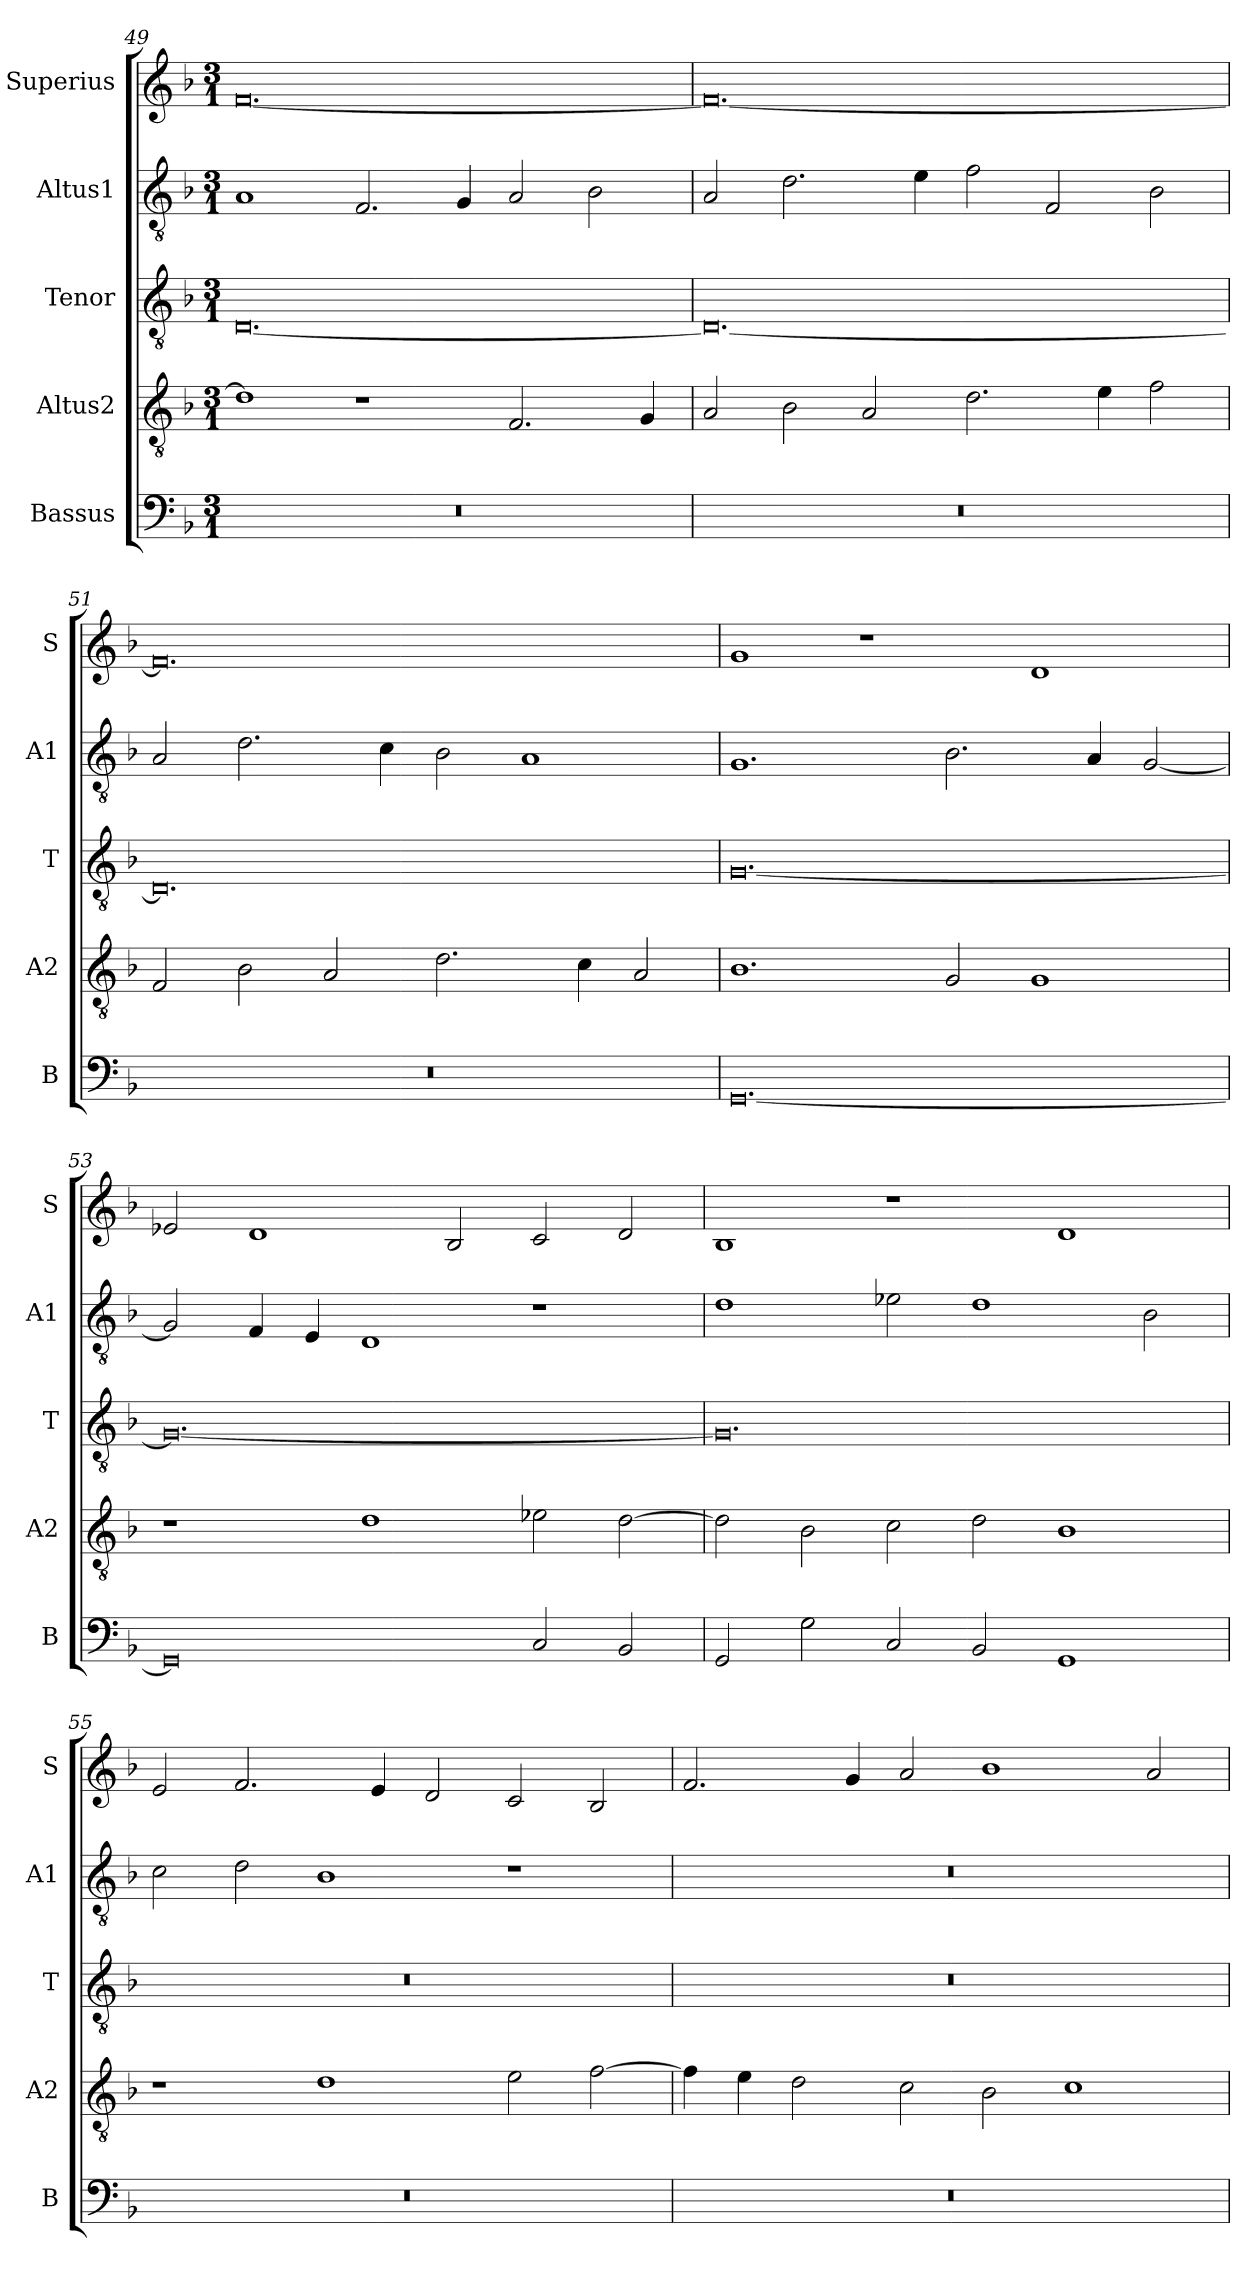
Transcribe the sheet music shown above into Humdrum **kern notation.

**kern	**kern	**kern	**kern	**kern
*part5	*part4	*part3	*part2	*part1
*staff5	*staff4	*staff3	*staff2	*staff1
*I"Bassus	*I"Altus2	*I"Tenor	*I"Altus1	*I"Superius
*I'B	*I'A2	*I'T	*I'A1	*I'S
*clefF4	*clefGv2	*clefGv2	*clefGv2	*clefG2
*k[b-]	*k[b-]	*k[b-]	*k[b-]	*k[b-]
*M3/1	*M3/1	*M3/1	*M3/1	*M3/1
=49	=49	=49	=49	=49
0.r	1d]	[0.D	1A	[0.f
.	1r	.	2.F/	.
.	.	.	4G/	.
.	2.F/	.	2A/	.
.	.	.	2B-\	.
.	4G/	.	.	.
=50	=50	=50	=50	=50
0.r	2A/	0.D_	2A/	0.f_
.	2B-\	.	2.d\	.
.	2A/	.	.	.
.	.	.	4e\	.
.	2.d\	.	2f\	.
.	.	.	2F/	.
.	4e\	.	.	.
.	2f\	.	2B-\	.
=51	=51	=51	=51	=51
0.r	2F/	0.D]	2A/	0.f]
.	2B-\	.	2.d\	.
.	2A/	.	.	.
.	.	.	4c\	.
.	2.d\	.	2B-\	.
.	.	.	1A	.
.	4c\	.	.	.
.	2A/	.	.	.
=52	=52	=52	=52	=52
[0.GG	1.B-	[0.G	1.G	1g
.	.	.	.	1r
.	2G/	.	2.B-\	.
.	1G	.	.	1d
.	.	.	4A/	.
.	.	.	[2G/	.
=53	=53	=53	=53	=53
0GG]	1r	0.G_	2G/]	2e-X/
.	.	.	4F/	1d
.	.	.	4E/	.
.	1d	.	1D	.
.	.	.	.	2B-/
2C/	2e-X\	.	1r	2c/
2BB-/	[2d\	.	.	2d/
=54	=54	=54	=54	=54
2GG/	2d\]	0.G]	1d	1B-
2G\	2B-\	.	.	.
2C/	2c\	.	2e-X\	1r
2BB-/	2d\	.	1d	.
1GG	1B-	.	.	1d
.	.	.	2B-\	.
=55	=55	=55	=55	=55
0.r	1r	0.r	2c\	2e/
.	.	.	2d\	2.f/
.	1d	.	1B-	.
.	.	.	.	4e/
.	.	.	.	2d/
.	2e\	.	1r	2c/
.	[2f\	.	.	2B-/
=56	=56	=56	=56	=56
0.r	4f\]	0.r	0.r	2.f/
.	4e\	.	.	.
.	2d\	.	.	.
.	.	.	.	4g/
.	2c\	.	.	2a/
.	2B-\	.	.	1b-
.	1c	.	.	.
.	.	.	.	2a/
=	=	=	=	=
*-	*-	*-	*-	*-
